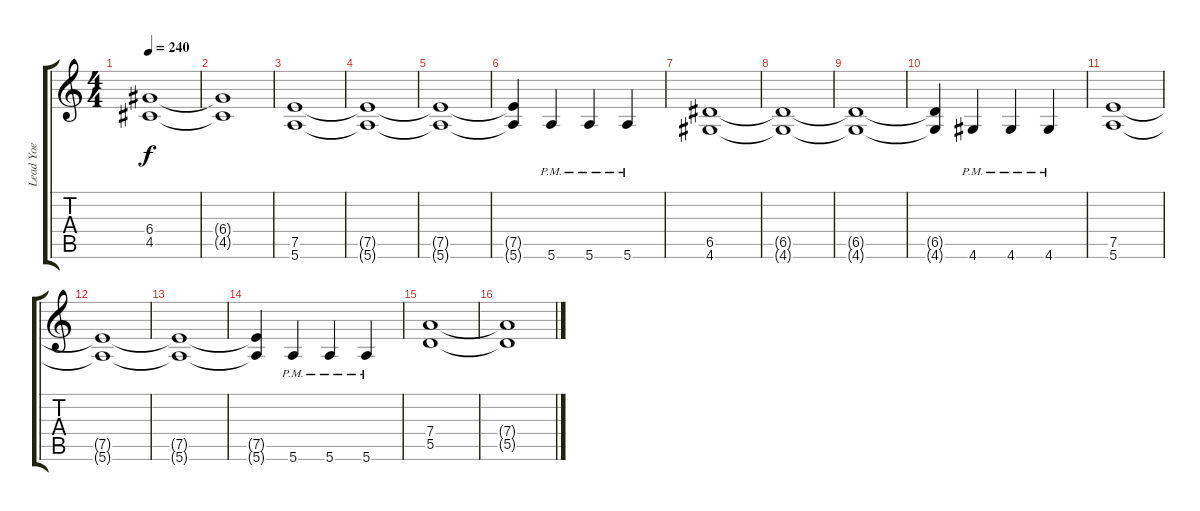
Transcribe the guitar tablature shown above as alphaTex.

\track ("Lead Yoe" "Lead Yoe") {instrument overdrivenguitar}
\staff {score tabs}
\tuning (E4 B3 G3 D3 A2 E2) {hide}
\ts (4 4)
\tempo 240
\clef g2
\ks c
(6.4 4.5).1{dy f} |
(6.4{t} 4.5{t}).1 |
(7.5 5.6).1 |
(7.5{t} 5.6{t}).1 |
(7.5{t} 5.6{t}).1 |
(7.5{t} 5.6{t}).4 5.6{pm}.4 5.6{pm}.4 5.6{pm}.4 |
(6.5 4.6).1 |
(6.5{t} 4.6{t}).1 |
(6.5{t} 4.6{t}).1 |
(6.5{t} 4.6{t}).4 4.6{pm}.4 4.6{pm}.4 4.6{pm}.4 |
(7.5 5.6).1 |
(7.5{t} 5.6{t}).1 |
(7.5{t} 5.6{t}).1 |
(7.5{t} 5.6{t}).4 5.6{pm}.4 5.6{pm}.4 5.6{pm}.4 |
(7.4 5.5).1 |
(7.4{t} 5.5{t}).1
